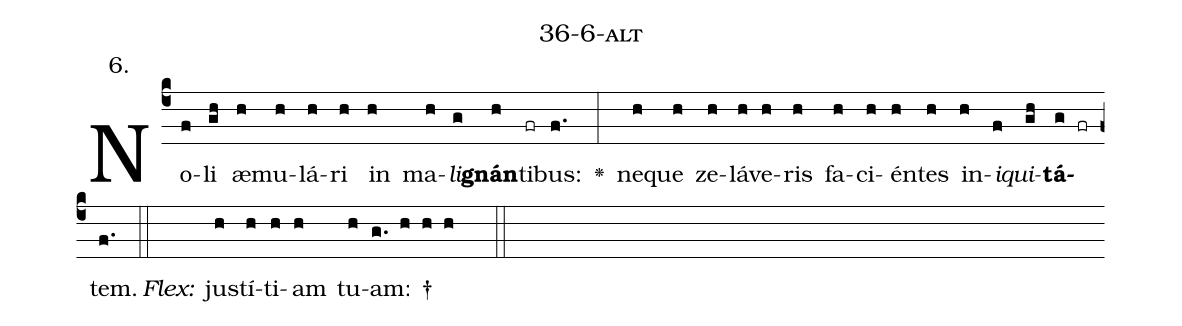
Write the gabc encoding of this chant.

name: 36-6-alt;
annotation: 6.;
%%
(c4)No(f)li(gh) æ(h)mu(h)lá(h)ri(h) in(h) ma(h)<i>li</i>(g)<b>gnán</b>(h)ti(fr)bus:(f.) <v>\greheightstar</v>(:) ne(h)que(h) ze(h)lá(h)ve(h)ris(h) fa(h)ci(h)én(h)tes(h) in(h)<i>i</i>(f)<i>qui</i>(gh)<b>tá</b>(g fr)tem.(f.) (::)
<i>Flex:</i>()  jus(h)tí(h)ti(h)am(h) tu(h)am: †(g. h h h  ::)

%E(h) u(h) o(f) u(gh) a(g) e.(f.) (::)
